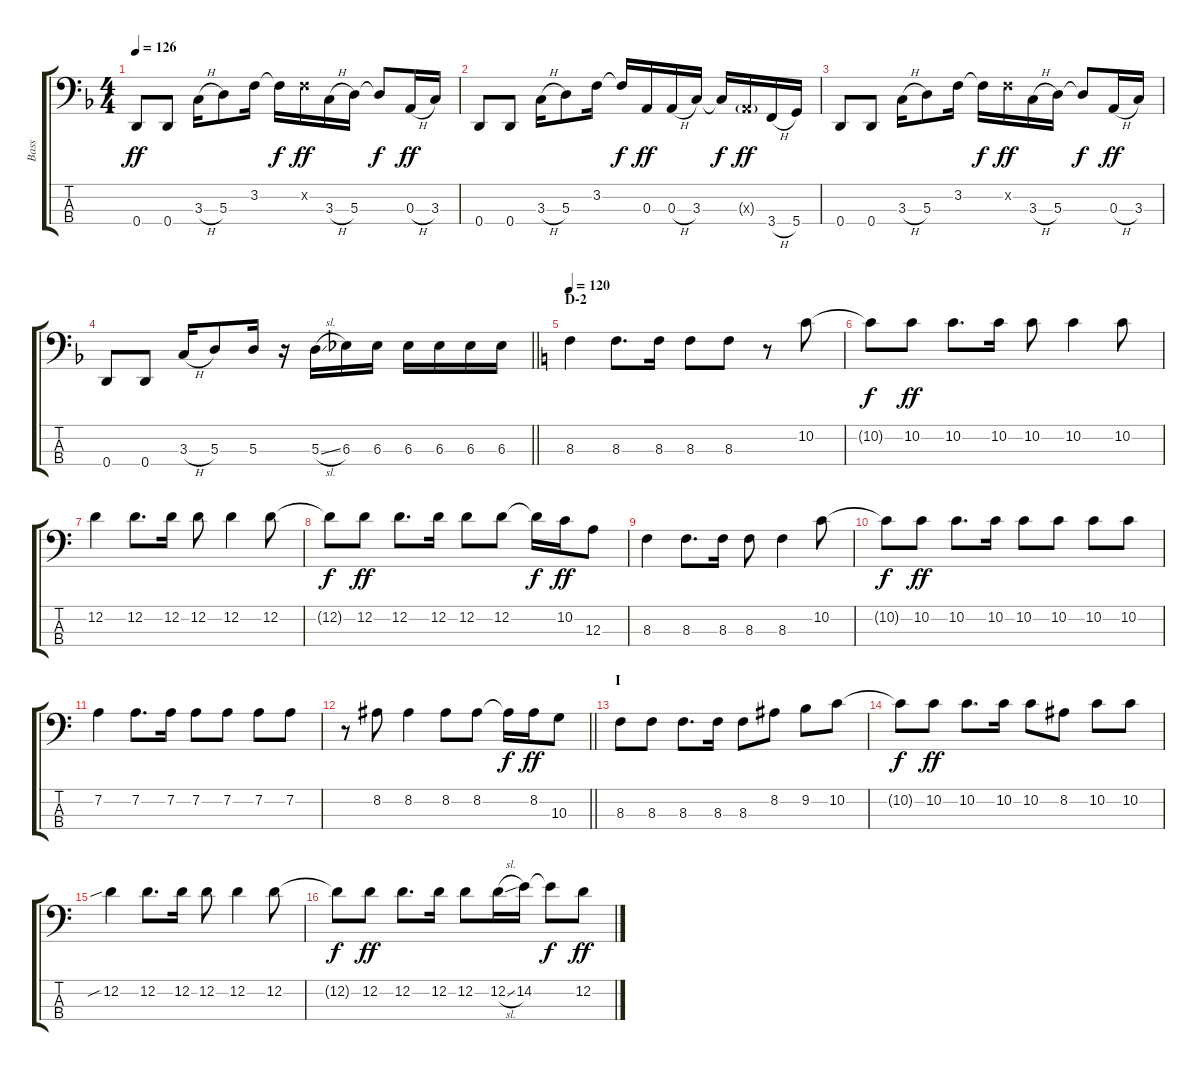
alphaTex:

\track ("Bass" "Bass") {instrument electricbassfinger}
\staff {score tabs}
\tuning (G2 D2 A1 D1) {hide}
\ts (4 4)
\tempo 126
\clef f4
\ks f
0.4.8{dy ff} 0.4.8 3.3{h}.16 5.3.8 3.2.16 3.2{t}.16{dy f} 3.2{x}.16{dy ff} 3.3{h}.16 5.3.16 5.3{t}.8{dy f} 0.3{h}.16{dy ff} 3.3.16 |
0.4.8 0.4.8 3.3{h}.16 5.3.8 3.2.16 3.2{t}.16{dy f} 0.3.16{dy ff} 0.3{h}.16 3.3.16 3.3{t}.16{dy f} 0.3{g x}.16{dy ff} 3.4{h}.16 5.4.16 |
0.4.8 0.4.8 3.3{h}.16 5.3.8 3.2.16 3.2{t}.16{dy f} 3.2{x}.16{dy ff} 3.3{h}.16 5.3.16 5.3{t}.8{dy f} 0.3{h}.16{dy ff} 3.3.16 |
\barLineRight lightlight
0.4.8 0.4.8 3.3{h}.16 5.3.8 5.3.16 r.16 5.3{sl}.16 6.3.16 6.3.16 6.3.16 6.3.16 6.3.16 6.3.16 |
\section ("" "D-2")
\tempo 120
\ks c
8.3.4 8.3.8{d} 8.3.16 8.3.8 8.3.8 r.8 10.2.8 |
10.2{t}.8{dy f} 10.2.8{dy ff} 10.2.8{d} 10.2.16 10.2.8 10.2.4 10.2.8 |
12.2.4 12.2.8{d} 12.2.16 12.2.8 12.2.4 12.2.8 |
12.2{t}.8{dy f} 12.2.8{dy ff} 12.2.8{d} 12.2.16 12.2.8 12.2.8 12.2{t}.16{dy f} 10.2.16{dy ff} 12.3.8 |
8.3.4 8.3.8{d} 8.3.16 8.3.8 8.3.4 10.2.8 |
10.2{t}.8{dy f} 10.2.8{dy ff} 10.2.8{d} 10.2.16 10.2.8 10.2.8 10.2.8 10.2.8 |
7.2.4 7.2.8{d} 7.2.16 7.2.8 7.2.8 7.2.8 7.2.8 |
\barLineRight lightlight
r.8 8.2.8 8.2.4 8.2.8 8.2.8 8.2{t}.16{dy f} 8.2.16{dy ff} 10.3.8 |
\section ("" "I")
8.3.8 8.3.8 8.3.8{d} 8.3.16 8.3.8 8.2.8 9.2.8 10.2.8 |
10.2{t}.8{dy f} 10.2.8{dy ff} 10.2.8{d} 10.2.16 10.2.8 8.2.8 10.2.8 10.2.8 |
12.2{sib}.4 12.2.8{d} 12.2.16 12.2.8 12.2.4 12.2.8 |
12.2{t}.8{dy f} 12.2.8{dy ff} 12.2.8{d} 12.2.16 12.2.8 12.2{sl}.16 14.2.16 14.2{t}.8{dy f} 12.2.8{dy ff}
